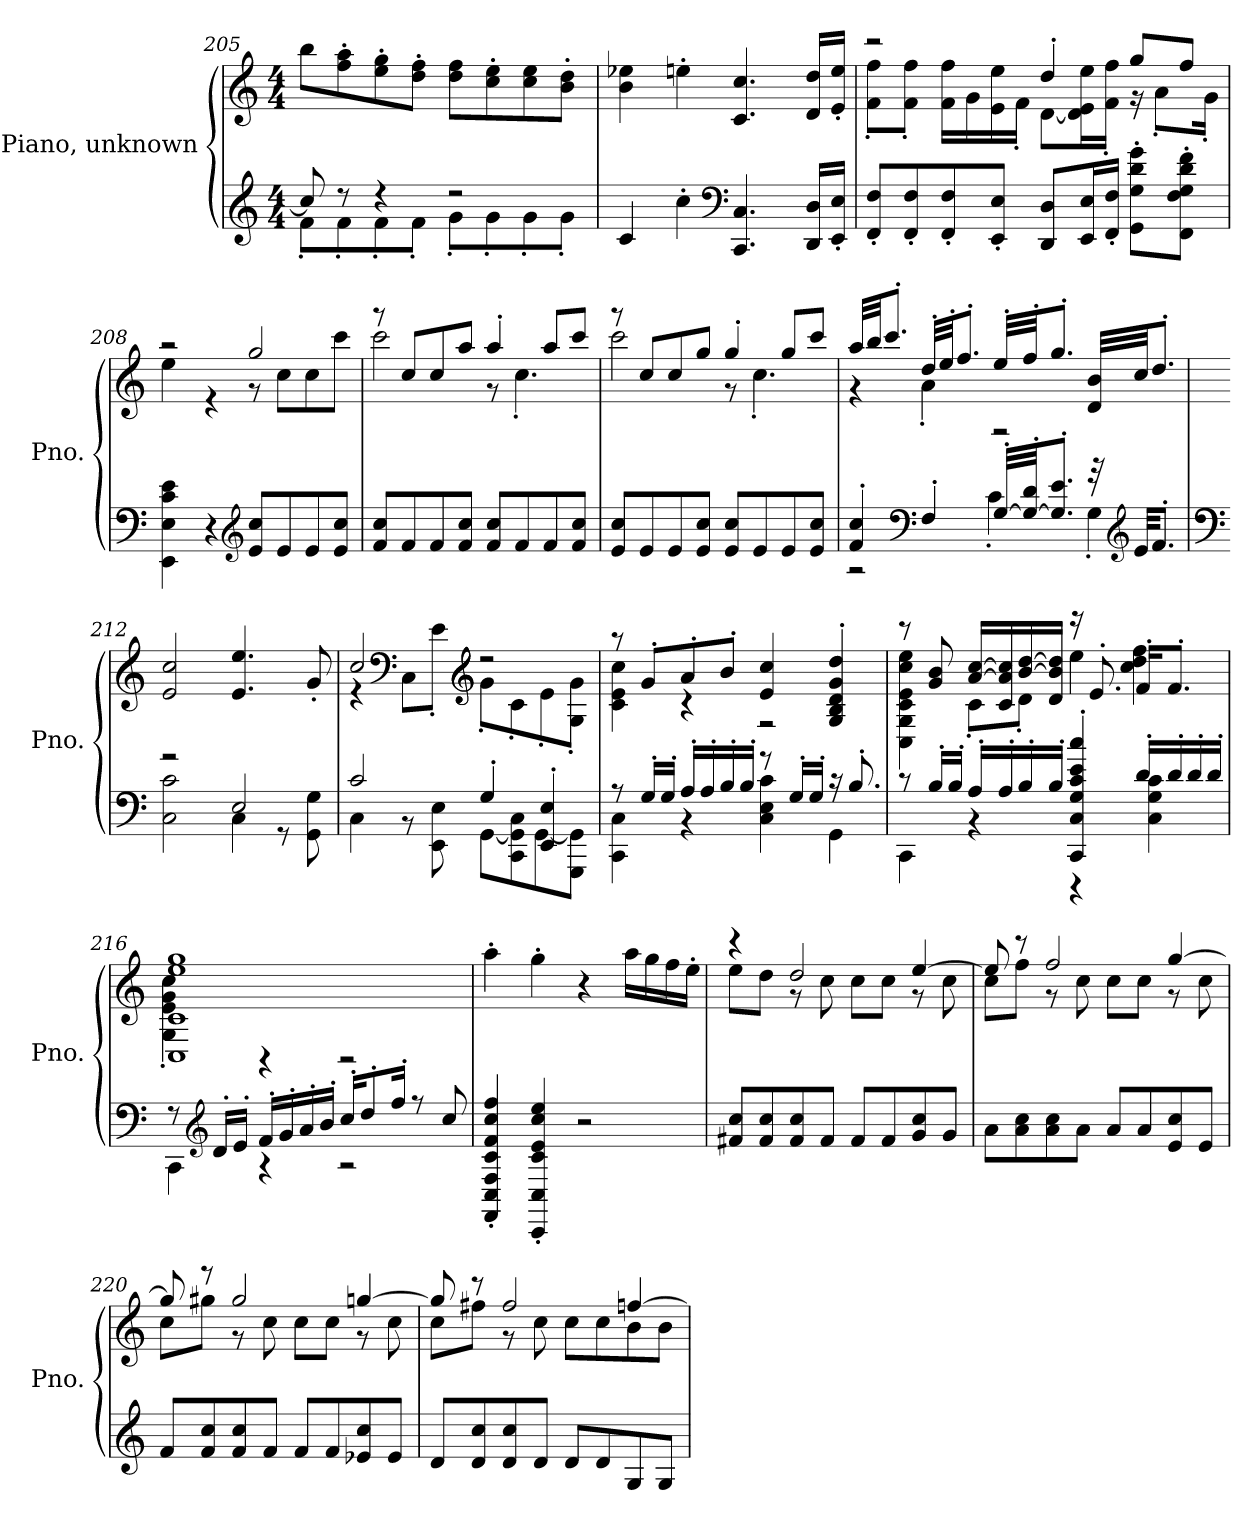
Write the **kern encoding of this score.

**kern	**kern
*part1	*part1
*staff2	*staff1
*I"Piano, unknown	*
*I'Pno.	*
*clefG2	*clefG2
*k[]	*k[]
*M4/4	*M4/4
=205	=205
*^	*
8cc/]	8f'\L	8bb\L
8r	8f'\	8ff\' 8aa\'
4r	8f'\	8ee\' 8gg\'
.	8f'\J	8dd\' 8ff\'J
2r	8g'\L	8dd\ 8ff\L
.	8g'\	8cc\' 8ee\'
.	8g'\	8cc\ 8ee\
.	8g'\J	8b\' 8dd\'J
*v	*v	*
=206	=206
4c/	4b\ 4ee-X\
4cc'\	4een'\
*clefF4	*
4.CC/ 4.C/	4.c/ 4.cc/
16DD/ 16D/LL	16d/ 16dd/LL
16EE/' 16E/'JJ	16e/' 16ee/'JJ
!!LO:LB:g=z
=207	=207
*	*^
8FF/' 8F/'L	2r	8f\' 8ff\'L
8FF/' 8F/'	.	8f\' 8ff\'J
8FF/' 8F/'	.	16f\ 16ff\LL
.	.	16g\
8EE/' 8E/'J	.	16e\ 16ee\
.	.	16f'\JJ
8DD/ 8D/L	4dd'/	[8d\L
16EE/ 16E/L	.	16d\] 16e\ 16ee\L
16FF/' 16F/'JJ	.	16f\' 16ff\'JJ
8GG\' 8G\' 8d\' 8g\'L	8gg/L	16r
.	.	8a'\L
8FF\' 8F\' 8G\' 8d\' 8f\'J	8ff/J	.
.	.	16g'\Jk
=208	=208	=208
4EE\ 4E\ 4c\ 4e\	2r	4ee\
4r	.	4r
*clefG2	*	*
8e/ 8cc/L	2gg/	8r
8e/	.	8cc\L
8e/	.	8cc\
8e/ 8cc/J	.	8ccc\J
=209	=209	=209
8f/ 8cc/L	8r	2ccc\
8f/	8cc/L	.
8f/	8cc/	.
8f/ 8cc/J	8aa/J	.
8f/ 8cc/L	4aa'/	8r
8f/	.	4.cc'\
8f/	8aa/L	.
8f/ 8cc/J	8ccc/J	.
=210	=210	=210
8e/ 8cc/L	8r	2ccc\
8e/	8cc/L	.
8e/	8cc/	.
8e/ 8cc/J	8gg/J	.
8e/ 8cc/L	4gg'/	8r
8e/	.	4.cc'\
8e/	8gg/L	.
8e/ 8cc/J	8ccc/J	.
!!LO:PB:g=z	!!
=211	=211	=211
*^	*	*
4f/' 4cc/'	2r	32aa/LLL	4r
.	.	32bb/JJ	.
.	.	8.ccc'/J	.
*clefF4	*	*	*
4F'/	.	32dd'/LLL	4a'\
.	.	32ee'/JJ	.
.	.	8.ff'/J	.
[32G'/LLL	4c'\	32ee'/LLL	2r
32G/_' 32d/'JJ	.	32ff'/JJ	.
8.G/]' 8.e/'J	.	8.gg'/J	.
32r	4G'\	32d/ 32b/LLL	.
*clefG2	*	*	*
32e/KKL	.	32cc/JJ	.
8.f'/J	.	8.dd'/J	.
*	*	*v	*v
=212	=212	=212
*clefF4	*	*
2r	2C\ 2c\	2e/ 2cc/
2E/	4C\	4.e/ 4.ee/
.	8r	.
.	8GG\ 8G\	8g'/
=213	=213	=213
*	*	*^
2c/	4C\	2cc/	4r
*	*	*clefF4	*
.	8r	.	8C\L
.	8EE\ 8E\	.	8e'\J
*	*	*clefG2	*
4G'/	[8GG\L	2r	8g'\L
.	8CC\ 8GG\] 8C\	.	8c'\
4EE/' 4E/'	[8GG\	.	8e'\
.	8GGG\ 8GG\]J	.	8G\' 8g\'J
!!LO:LB:g=z	!!
=214	=214	=214	=214
8r	4CC\ 4C\	8r	4c\ 4e\ 4cc\
16G'/LL	.	8g'/L	.
16G'/JJ	.	.	.
16A'/LL	4r	8a'/	4r
16A'/	.	.	.
16B'/	.	8b'/J	.
16B'/JJ	.	.	.
8r	4C\ 4E\ 4c\	4e/ 4cc/	2r
16G'/LL	.	.	.
16G'/JJ	.	.	.
16r	4GG\	4G/' 4B/' 4d/' 4g/' 4dd/'	.
8.B'/	.	.	.
=215	=215	=215	=215
8r	4CC\	8r	4C\ 4G\ 4c\ 4e\ 4cc\ 4ee\
16B'/LL	.	8g/ 8b/	.
16B'/JJ	.	.	.
16A'/LL	4r	[16a/ [16cc/LL	8c'\L
16A'/	.	16c/ 16a/] 16cc/]	.
16B'/	.	[16b/ [16dd/	8d'\J
16B'/JJ	.	16d/ 16b/] 16dd/]JJ	.
4CC/' 4C/' 4G/' 4c/' 4e/' 4cc/'	4r	16r	4ee\
.	.	8.e'/	.
16d'/LL	4C\ 4G\ 4c\	16f'/KL	4cc\ 4dd\ 4ff\
16d'/	.	8.f'/J	.
16d'/	.	.	.
16d'/JJ	.	.	.
=216	=216	=216	=216
8r	4CC\	1C 1c 1ee 1gg	4G\' 4e\' 4g\' 4cc\'
*clefG2	*	*	*
16d'/LL	.	.	.
16e'/JJ	.	.	.
16f'/LL	4r	.	4r
16g'/	.	.	.
16a'/	.	.	.
16b'/JJ	.	.	.
16cc'/KL	2r	.	2r
8dd'/	.	.	.
16ff'/Jk	.	.	.
8r	.	.	.
8cc/	.	.	.
*v	*v	*	*
*	*v	*v
!!LO:LB:g=z
=217	=217
4FF/' 4C/' 4F/' 4c/' 4f/' 4cc/' 4ff/'	4aa'\
4CC/' 4C/' 4c/' 4e/' 4cc/' 4ee/'	4gg'\
2r	4r
.	16aa\LL
.	16gg\
.	16ff\
.	16ee'\JJ
=218	=218
*	*^
8f#X/ 8cc/L	4r	8ee\L
8f#/ 8cc/	.	8dd\J
8f#/ 8cc/	2dd/	8r
8f#/J	.	8cc\
8f#/L	.	8cc\L
8f#/	.	8cc\J
8g/ 8cc/	[4ee/	8r
8g/J	.	8cc\
=219	=219	=219
8a\L	8ee/]	8cc\L
8a\ 8cc\	8r	8ff\J
8a\ 8cc\	2ff/	8r
8a\J	.	8cc\
8a/L	.	8cc\L
8a/	.	8cc\J
8e/ 8cc/	[4gg/	8r
8e/J	.	8cc\
=220	=220	=220
8f/L	8gg/]	8cc\L
8f/ 8cc/	8r	8gg#X\J
8f/ 8cc/	2gg#/	8r
8f/J	.	8cc\
8f/L	.	8cc\L
8f/	.	8cc\J
8e-X/ 8cc/	[4ggn/	8r
8e-/J	.	8cc\
!!LO:LB:g=z	!!
=221	=221	=221
8d/L	8gg/]	8cc\L
8d/ 8cc/	8r	8ff#X\J
8d/ 8cc/	2ff#/	8r
8d/J	.	8cc\
8d/L	.	8cc\L
8d/	.	8cc\
8G/	[4ffn/	8b\
8G/J	.	8b\J
*	*v	*v
=	=
*-	*-
